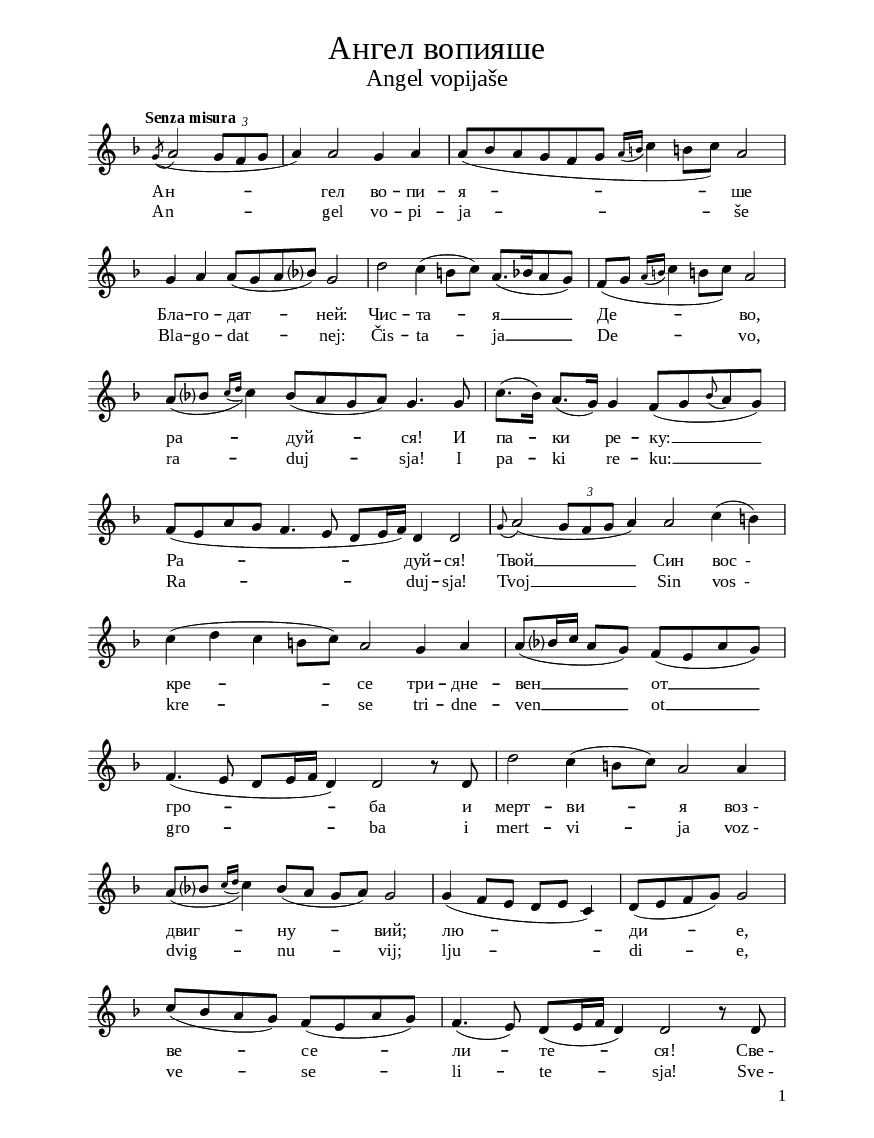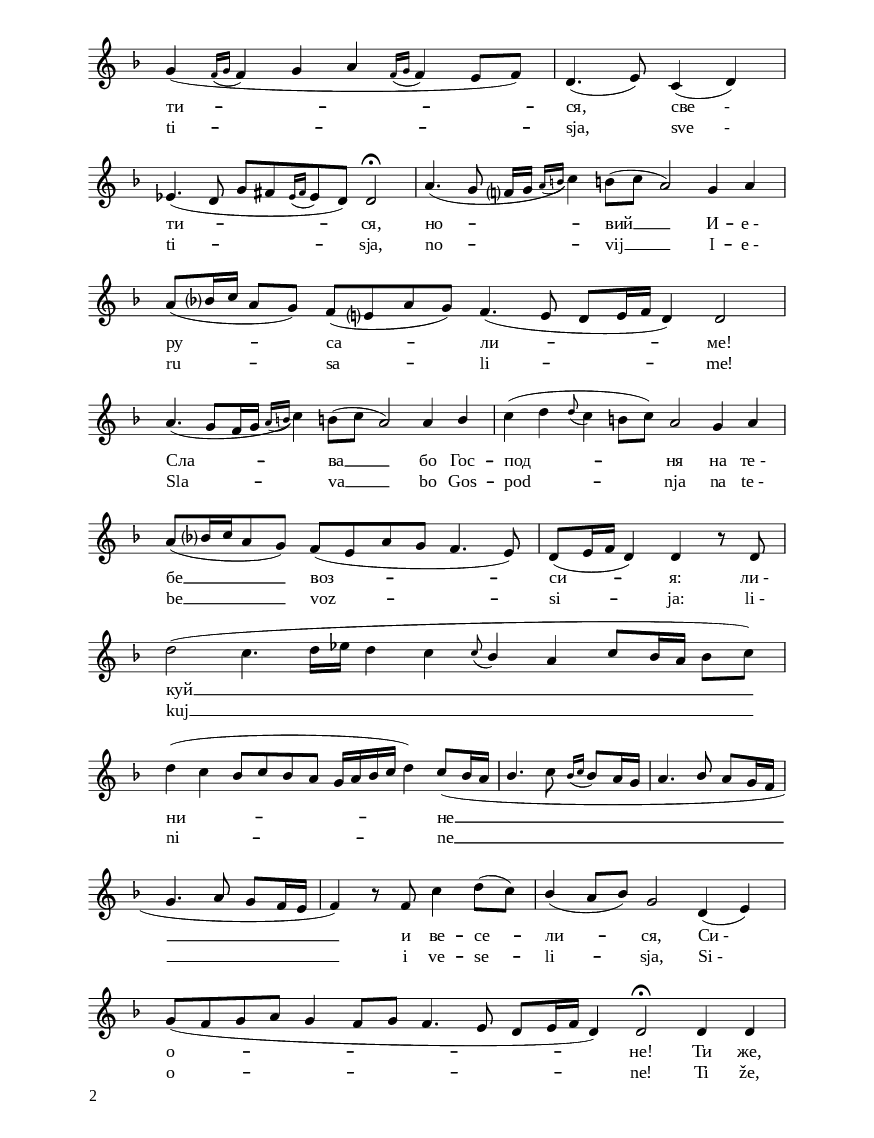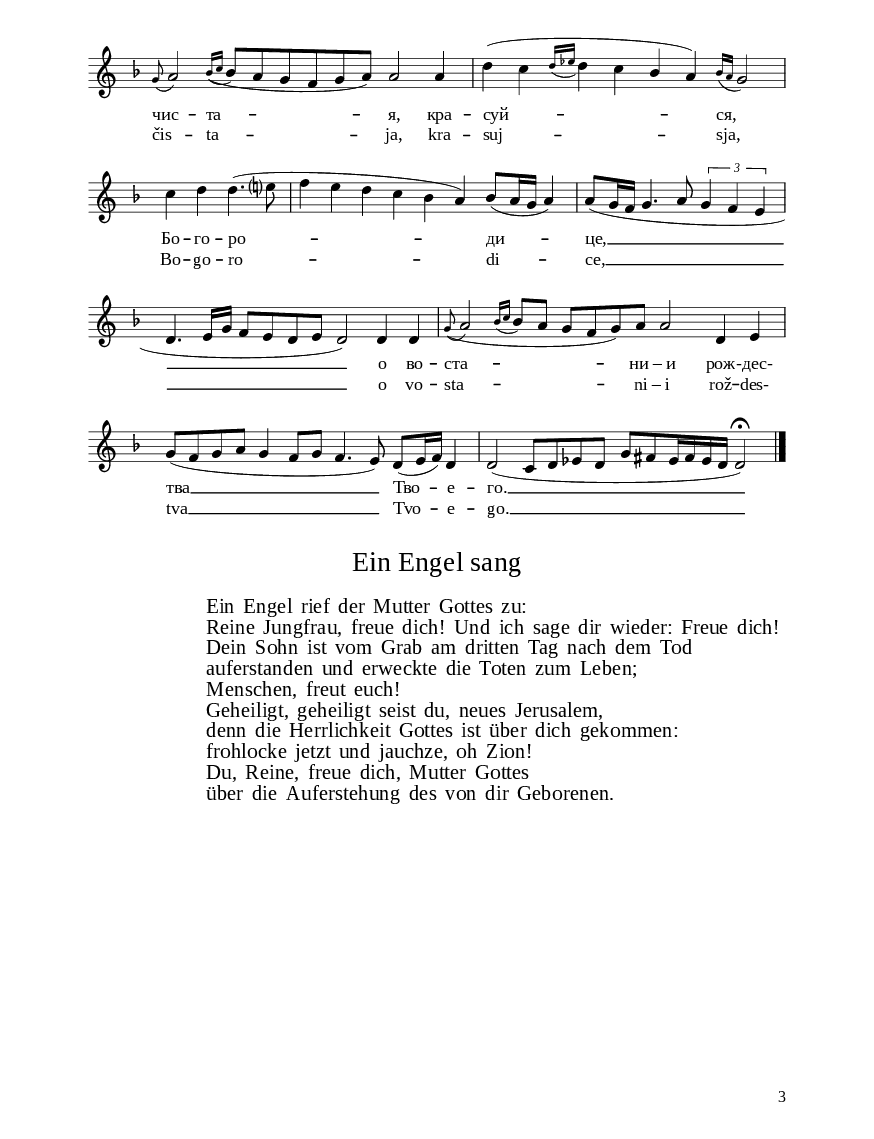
\version "2.24.2"

% include paper part and global functions
\include "include/globals.ily"

\bookpart {
  \label #'ref064
  \tocItem \markup "Ангел вопияше – Angel vopijaše"
  \include "include/bookpart-paper.ily"
  \score {
    \include "include/score-layout.ily"

    \new Voice \relative c' {
      \clef treble
      \key d \minor
      \tempo "Senza misura"
      \autoBeamOff
      \omit Score.TimeSignature
      \cadenzaOn % allows custom bar lines


      \acciaccatura g'8 (a2 \tuplet 3/2 { g8 [f g] } \bar "|"
      a4) a2 g4 a4 \bar "|"
      \slurDown a8( [bes a g f g] \acciaccatura { a16 [b] } c4 b!8 [c]) a2 \bar "|" \break

      \slurNeutral g4 a a8 ([g a bes?]) g2 \bar "|"
      d'2 c4 (b8 [c]) a8. ([bes16 a8 g]) \bar "|"
      \slurDown f8([ g] \acciaccatura { a16 [b] } c4 b!8[ c]) a2 \bar "|"  \break

      a8( [bes?] \acciaccatura { c16 [d] } c4) bes8( [a g a]) g4. g8 \bar "|"
      \slurNeutral c8.( [bes16]) a8.( [g16]) g4 f8( [g \appoggiatura bes a g]) \bar "|"  \break

      f8( [e a g] f4. e8 d [e16 f]) d4 d2 \bar "|"
      \appoggiatura g8  a2( \tuplet 3/2 { g8 [f g] } a4) a2 c4( b) \bar "|"  \break

      \stemNeutral c4( d  c b!8 [c]) a2 g4 a \bar "|"
      \stemUp a8( [bes?16 c] a8 [g]) f( [e a g]) \bar "|"  \break

      f4.( e8 d[ e16 f] d4) d2 r8 d \bar "|"
      \stemNeutral d'2 c4( b!8[ c]) a2 a4 \bar "|"  \break

      \slurDown a8([bes?] \acciaccatura { c16 [d] } c4) bes8( [a] g [a]) g2 \bar "|"
      g4( f8 [e] d [e] c4) \bar "|"
      d8([ e f g]) g2 \bar "|"  \break

      c8([ bes a g]) f([ e a g]) \bar "|"
      f4.( e8) d([ e16 f] d4) d2 r8 d \bar "|"  \break
      \pageBreak

      g4( \acciaccatura { f16 [g] } f4 g a \acciaccatura { f16 [g] } f4 e8[  f]) \bar "|"
      d4.( e8) c4( d) \bar "|"  \break

      ees4.( d8 g8[ fis \acciaccatura { ees16 [fis] }  ees8 d]) d2\fermata \bar "|"
      a'4.( g8 f?16[ g] \acciaccatura { a16 [b] } c4) \slurNeutral b!8([ c] a2) g4 a4 \bar "|"  \break

      \stemUp a8([ bes?16 c] a8  [g]) f8([ e? a g]) f4.( e8 d[ e16 f] d4) d2 \bar "|"  \break

      \stemNeutral \slurDown a'4.( g8[ f16 g] \acciaccatura { a16 [b!] } c4) \slurNeutral b!8([ c]  a2)  a4 \stemUp b \bar "|"
      \stemNeutral c4( d \appoggiatura d8 c4 b!8[ c]) a2 g4 a \bar "|"  \break

      a8([ bes?16 c a8 g]) f([ e a g] f4. e8) \bar "|"
      d8([ e16 f] d4) d r8 d \bar "|"  \break

      d'2( c4. d16[ ees] d4 c \appoggiatura c8 \stemUp bes4 a c8[ bes16 a]  \stemNeutral bes8[ c]) \bar "|"  \break

      d4( c \stemUp bes8[ c bes a] g16[ a bes c] \stemNeutral d4) \stemUp \slurDown c8([ bes16 a] \bar "|" \noBreak
      bes4. \stemNeutral c8 \acciaccatura { bes16 [c] } \stemUp bes8[ a16 g]  \bar "|" \noBreak
      a4. bes8 a[ g16 f] \bar "|" \break

      g4. a8 g8[ f16 e] \bar "|"
      f4) r8 f\stemNeutral \slurNeutral c'4 d8([ c])  \bar "|"
      \stemUp bes4( a8[ bes]) g2 d4( e)  \bar "|" \break

      g8([ f g a] g4 f8[ g] f4. e8 d8[ e16 f] d4) d2\fermata d4 d  \bar "|" \break

      \appoggiatura g8 a2 \acciaccatura { bes16([ c] } bes8[ a g f g a]) a2 a4 \bar "|"
      \stemNeutral d4( c \acciaccatura { d16[ ees!]} d4 c \stemUp bes a) \acciaccatura { bes16[ a] } g2 \bar "|" \break

      \stemNeutral c4 d d4.( e?8 \bar "|" \noBreak
      f4 e d c bes a) bes8([ a16 g] a4) \bar "|" \noBreak
      a8([ g16 f] g4. a8 \tuplet 3/2 { g4 f e } \bar "|" \break

      d4. e16[ g] f8[ e d e] d2) d4 d \bar "|" \noBreak
      \appoggiatura g8( a2 \acciaccatura { bes16[ c] } bes8[ a] g8[ f g) a] a2 d,4 e \bar "|" \break

      g8([ f g a] g4 f8[ g] f4. e8) d([ e16 f)] d4 \bar "|" \noBreak
      d2( c8[  d ees! d] g8[ fis! es16 fis  ees d] d2)\fermata \bar "|."
    }

    \addlyrics {
      Ан -- гел во -- пи -- я -- -- -- ше
      Бла -- го -- дат -- ней: Чис -- та -- я __ Де -- во,
      ра -- дуй -- ся! И па -- ки ре -- ку: __
      Ра -- -- дуй -- ся! Твой __ Син "вос  -"
      кре -- -- се три -- дне -- вен __  от __
      гро -- ба и мерт -- ви -- я "воз -"
      двиг -- ну -- вий; лю -- -- ди -- е,
      ве -- се -- ли -- те -- ся! "Све -"
      ти -- -- -- -- -- -- ся, "све       -"
      ти --  -- ся, но -- -- вий __ И -- "е -"
      ру -- -- са -- ли -- -- -- ме!
      Сла -- ва __ бо Гос -- под -- ня на "те -"
      бе __ воз -- -- си -- я: "ли -"
      куй __ ни -- -- не __
      и ве -- се -- ли -- ся, "Си -"
      о -- -- -- -- -- -- не! Ти же,
      чис -- та -- я, кра -- суй -- -- ся,
      Бо -- го -- ро -- -- -- ди -- це, __
      о во -- ста -- "ни – и      " рож -- "-дес-"
      тва __ Тво -- е -- го. __
    }

    \addlyrics {
      An -- gel vo -- pi -- ja -- -- -- še
      Bla -- go -- dat -- nej: Čis -- ta -- ja __ De -- vo,
      ra -- duj -- sja! I pa -- ki re -- ku: __
      Ra -- -- duj -- sja! Tvoj __ Sin "vos  -"
      kre -- -- se tri -- dne -- ven __  ot __
      gro -- ba i mert -- vi -- ja "voz -"
      dvig -- nu -- vij; lju -- -- di -- e,
      ve -- se -- li -- te -- sja! "Sve -"
      ti -- -- -- -- -- -- sja, "sve       -"
      ti --  -- sja, no -- -- vij __ I -- "e -"
      ru -- -- sa -- li -- -- -- me!
      Sla -- va __ bo Gos -- pod -- nja na "te -"
      be __ voz -- -- si -- ja: "li -"
      kuj __ ni -- -- ne __
      i ve -- se -- li -- sja, "Si -"
      o -- -- -- -- -- -- ne! Ti že,
      čis -- ta -- ja, kra -- suj -- -- sja,
      Bo -- go -- ro -- -- -- di -- ce, __
      o vo -- sta -- "ni – i      " rož -- "des-"
      tva __ Tvo -- e -- go. __
    }

    \header {
      title = \titleFunc "Ангел вопияше" "Angel vopijaše"
    }

    \midi{}

  } % score


  % include foreign translation(s) of the song
  \version "2.24.0"

\markup \fill-line { \fontsize #deTitleFontSize "Ein Engel sang" }
\markup \null
\markup \null
\markup \fontsize #deCoupletFontSize {
  \hspace #10
  \override #`(baseline-skip . ,deCoupletBaselineSkip)

  \column {

    \line { " "Ein Engel rief der Mutter Gottes zu:}

    \line { " "Reine Jungfrau, freue dich! Und ich sage dir wieder: Freue dich!}

    \line { " "Dein Sohn ist vom Grab am dritten Tag nach dem Tod}

    \line { " "auferstanden und erweckte die Toten zum Leben;}

    \line { " "Menschen, freut euch!}


    \line { " "Geheiligt, geheiligt seist du, neues Jerusalem, }

    \line { " "denn die Herrlichkeit Gottes ist über dich gekommen: }

    \line { " "frohlocke jetzt und jauchze, oh Zion!}

    \line { " "Du, Reine, freue dich, Mutter Gottes}

    \line { " "über die Auferstehung des von dir Geborenen.}


  }

}


} % bookpart
